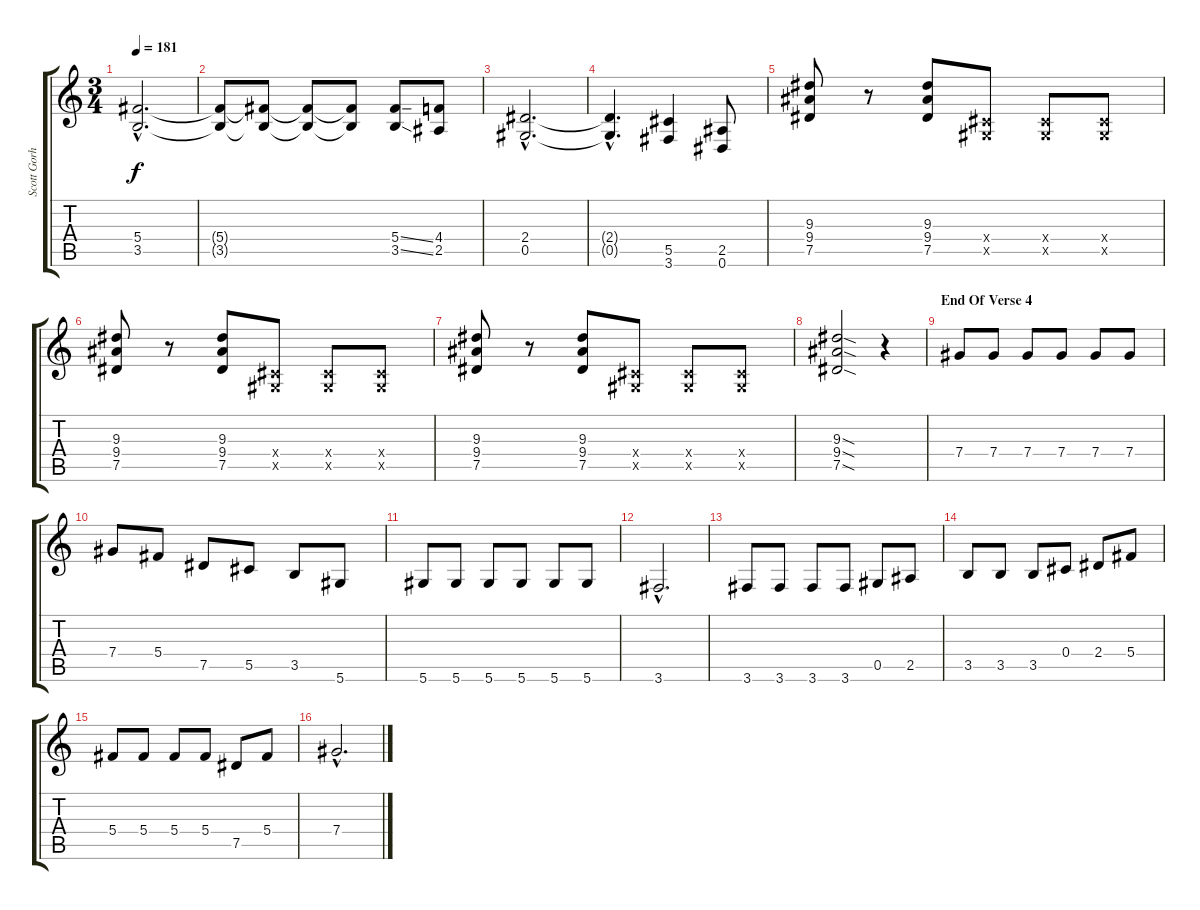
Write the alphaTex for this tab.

\track ("Scott Gorham" "Scott Gorh") {instrument distortionguitar}
\staff {score tabs}
\tuning (Eb4 Bb3 Gb3 Db3 Ab2 Eb2) {hide}
\ts (3 4)
\tempo 181
\clef g2
\ks c
(5.4{hac} 3.5{hac}).2{d dy f} |
(5.4{t} 3.5{t}).8 (5.4{t} 3.5{t}).8 (5.4{t} 3.5{t}).8 (5.4{t} 3.5{t}).8 (5.4{ss} 3.5{ss}).8 (4.4 2.5).8 |
(2.4{hac} 0.5{hac}).2{d} |
(2.4{hac t} 0.5{hac t}).4{d} (5.5 3.6).4 (2.5 0.6).8 |
(9.3 9.4 7.5).8 r.8 (9.3 9.4 7.5).8 (0.4{x} 0.5{x}).8 (0.4{x} 0.5{x}).8 (0.4{x} 0.5{x}).8 |
(9.3 9.4 7.5).8 r.8 (9.3 9.4 7.5).8 (0.4{x} 0.5{x}).8 (0.4{x} 0.5{x}).8 (0.4{x} 0.5{x}).8 |
(9.3 9.4 7.5).8 r.8 (9.3 9.4 7.5).8 (0.4{x} 0.5{x}).8 (0.4{x} 0.5{x}).8 (0.4{x} 0.5{x}).8 |
(9.3{sod} 9.4{sod} 7.5{sod}).2 r.4 |
\section ("" "End Of Verse 4")
7.4.8 7.4.8 7.4.8 7.4.8 7.4.8 7.4.8 |
7.4.8 5.4.8 7.5.8 5.5.8 3.5.8 5.6.8 |
5.6.8 5.6.8 5.6.8 5.6.8 5.6.8 5.6.8 |
3.6{hac}.2{d} |
3.6.8 3.6.8 3.6.8 3.6.8 0.5.8 2.5.8 |
3.5.8 3.5.8 3.5.8 0.4.8 2.4.8 5.4.8 |
5.4.8 5.4.8 5.4.8 5.4.8 7.5.8 5.4.8 |
7.4{hac}.2{d}
